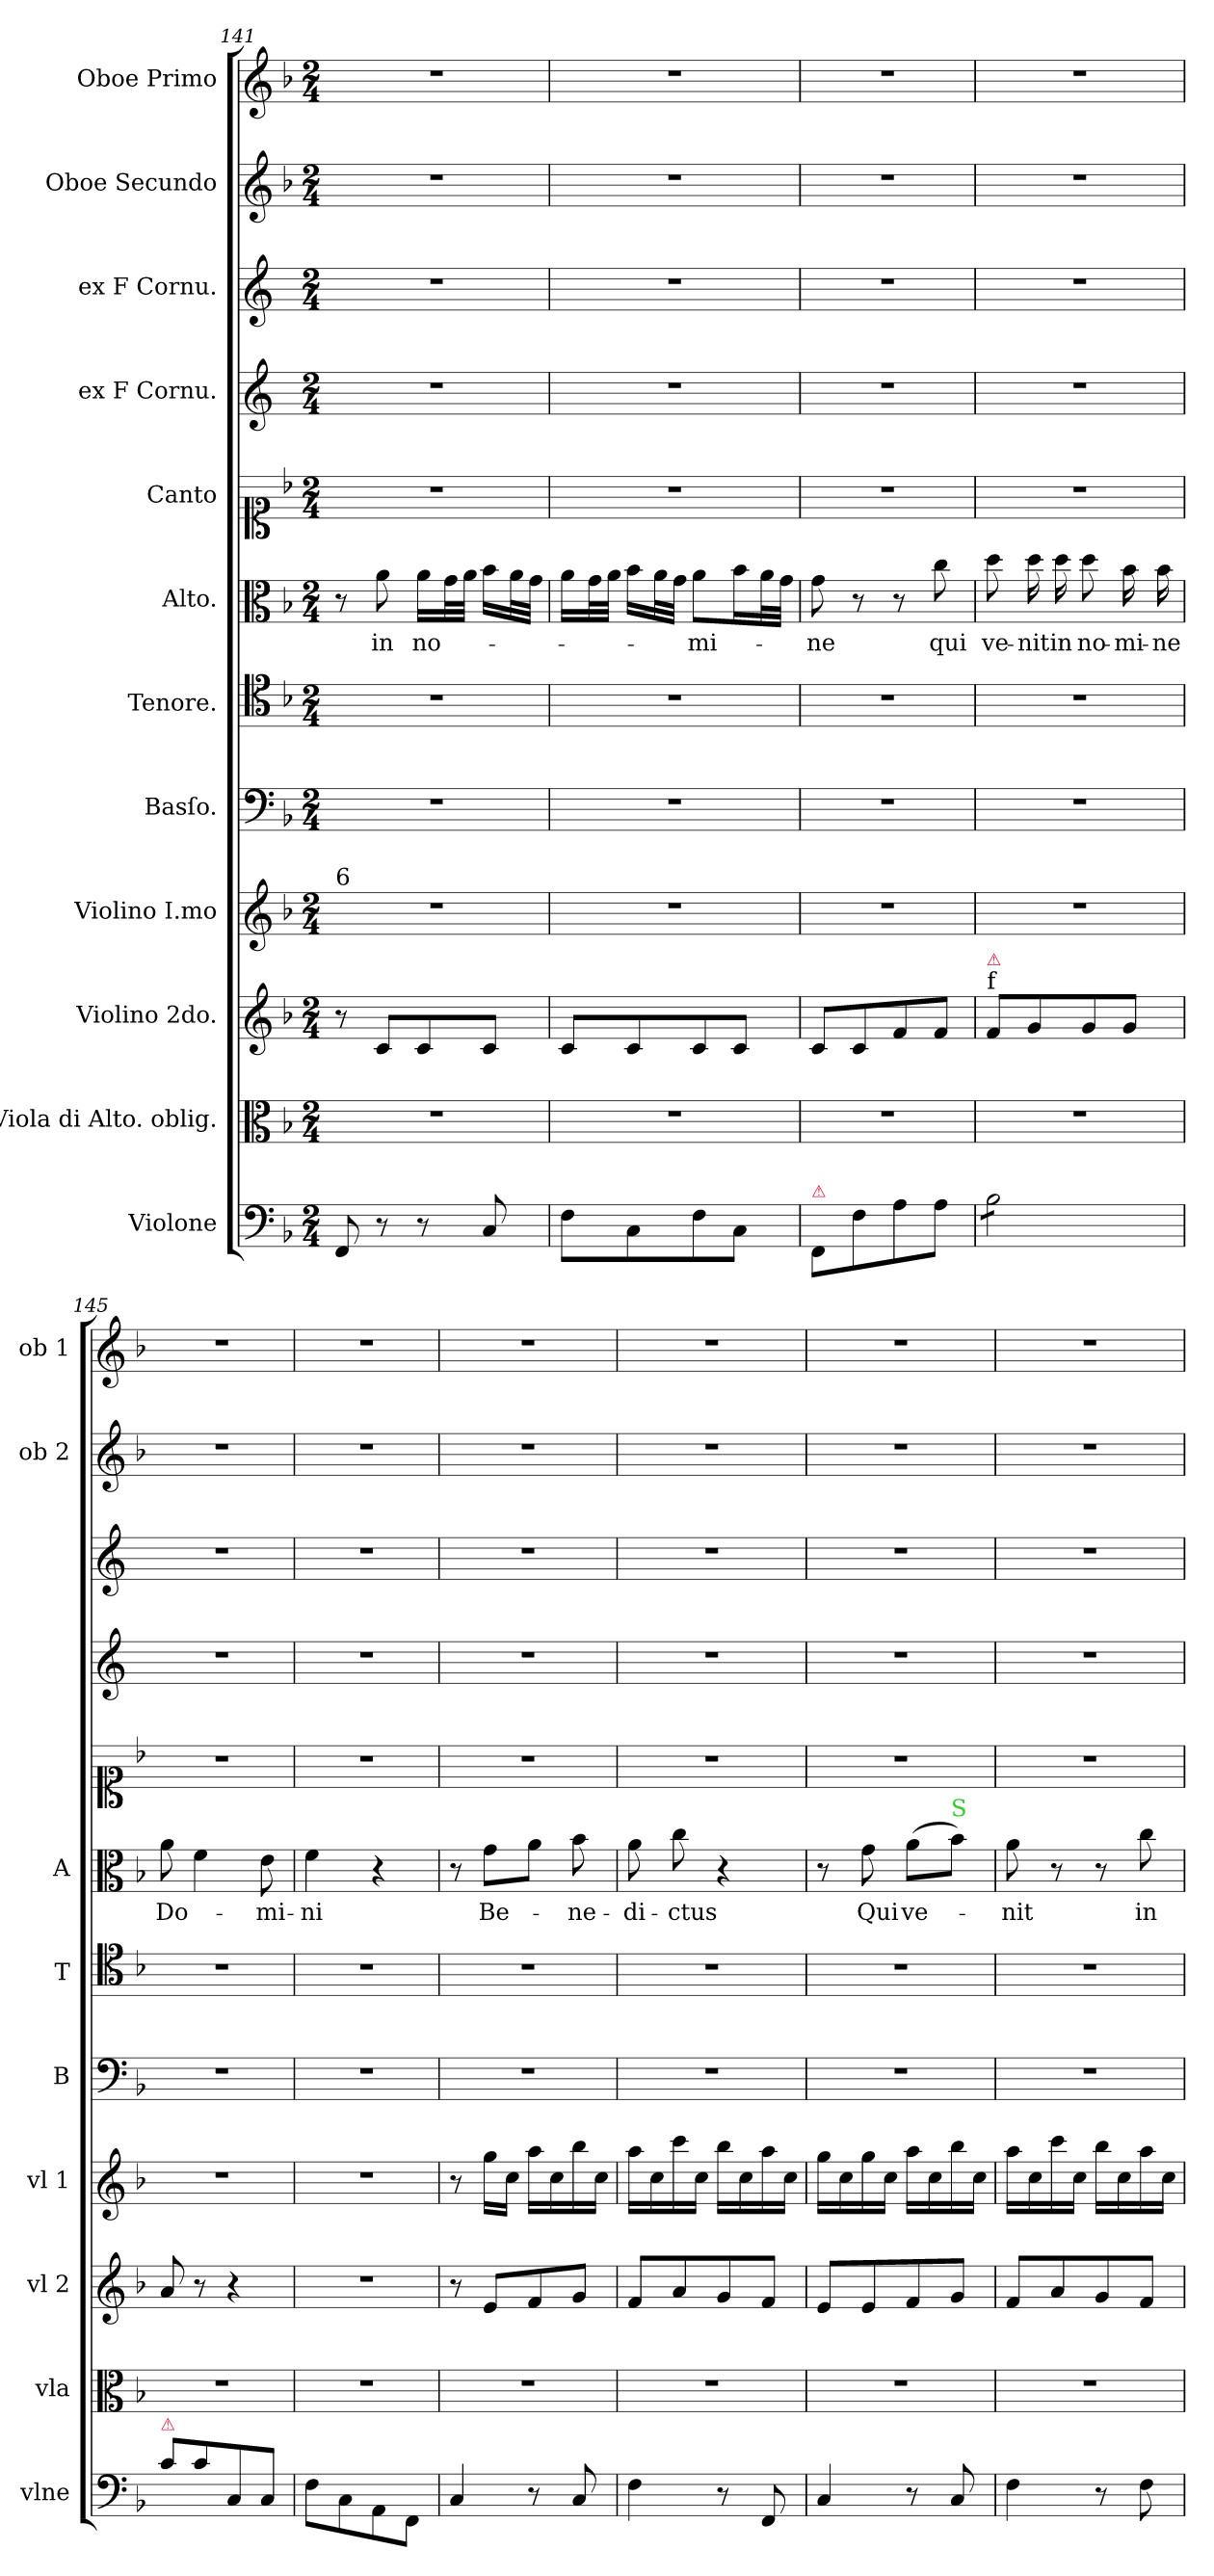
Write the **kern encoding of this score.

**kern	**kern	**kern	**kern	**kern	**kern	**kern	**text	**kern	**kern	**kern	**kern	**kern
*part12	*part11	*part10	*part9	*part8	*part7	*part6	*part6	*part5	*part4	*part3	*part2	*part1
*staff12	*staff11	*staff10	*staff9	*staff8	*staff7	*staff6	*staff6	*staff5	*staff4	*staff3	*staff2	*staff1
*I"Violone	*I"Viola di Alto. oblig.	*I"Violino 2do.	*I"Violino I.mo	*I"Basſo.	*I"Tenore.	*I"Alto.	*	*I"Canto	*I"ex F Cornu.	*I"ex F Cornu.	*I"Oboe Secundo	*I"Oboe Primo
*I'vlne	*I'vla	*I'vl 2	*I'vl 1	*I'B	*I'T	*I'A	*	*	*	*	*I'ob 2	*I'ob 1
*clefF4	*clefC3	*clefG2	*clefG2	*clefF4	*clefC4	*clefC3	*	*clefC1	*clefG2	*clefG2	*clefG2	*clefG2
*ITrd8c12	*	*	*	*	*	*	*	*	*ITrd4c7	*ITrd4c7	*	*
*k[b-]	*k[b-]	*k[b-]	*k[b-]	*k[b-]	*k[b-]	*k[b-]	*	*k[b-]	*k[b-]	*k[b-]	*k[b-]	*k[b-]
*F:	*F:	*F:	*F:	*F:	*F:	*F:	*	*F:	*F:	*F:	*F:	*F:
*M2/4	*M2/4	*M2/4	*M2/4	*M2/4	*M2/4	*M2/4	*	*M2/4	*M2/4	*M2/4	*M2/4	*M2/4
=141	=141	=141	=141	=141	=141	=141	=141	=141	=141	=141	=141	=141
!	!	!	!LO:TX:a:t=6	!	!	!	!	!	!	!	!	!
8FFF/	2r	8r	2r	2r	2r	8r	.	2r	2r	2r	2r	2r
8r	.	8c/L	.	.	.	8a\	in	.	.	.	.	.
8r	.	8c/	.	.	.	16a\LL	no-	.	.	.	.	.
.	.	.	.	.	.	32g\L	.	.	.	.	.	.
.	.	.	.	.	.	32a\JJJ	.	.	.	.	.	.
8CC/	.	8c/J	.	.	.	16b-\LL	.	.	.	.	.	.
.	.	.	.	.	.	32a\L	.	.	.	.	.	.
.	.	.	.	.	.	32g\JJJ	.	.	.	.	.	.
=142	=142	=142	=142	=142	=142	=142	=142	=142	=142	=142	=142	=142
8FF\L	2r	8c/L	2r	2r	2r	16a\LL	.	2r	2r	2r	2r	2r
.	.	.	.	.	.	32g\L	.	.	.	.	.	.
.	.	.	.	.	.	32a\JJJ	.	.	.	.	.	.
8CC\	.	8c/	.	.	.	16b-\LL	.	.	.	.	.	.
.	.	.	.	.	.	32a\L	.	.	.	.	.	.
.	.	.	.	.	.	32g\JJJ	.	.	.	.	.	.
8FF\	.	8c/	.	.	.	8a\L	-mi-	.	.	.	.	.
8CC\J	.	8c/J	.	.	.	16b-\L	.	.	.	.	.	.
.	.	.	.	.	.	32a\L	.	.	.	.	.	.
.	.	.	.	.	.	32g\JJJ	.	.	.	.	.	.
=143	=143	=143	=143	=143	=143	=143	=143	=143	=143	=143	=143	=143
!LO:TX:a:color=crimson:t=⚠	!	!	!	!	!	!	!	!	!	!	!	!
8FFF/L	2r	8c/L	2r	2r	2r	8g\	-ne	2r	2r	2r	2r	2r
8FF\	.	8c/	.	.	.	8r	.	.	.	.	.	.
8AA\	.	8f/	.	.	.	8r	.	.	.	.	.	.
8AA\J	.	8f/J	.	.	.	8cc\	qui	.	.	.	.	.
=144	=144	=144	=144	=144	=144	=144	=144	=144	=144	=144	=144	=144
!	!	!LO:TX:a:t=f	!	!	!	!	!	!	!	!	!	!
!	!	!LO:TX:a:color=crimson:t=⚠	!	!	!	!	!	!	!	!	!	!
*tremolo	*	*	*	*	*	*	*	*	*	*	*	*
8BB-\L	2r	8f/L	2r	2r	2r	8dd\	ve-	2r	2r	2r	2r	2r
8BB-\	.	8g/	.	.	.	16dd\	-nit	.	.	.	.	.
.	.	.	.	.	.	16dd\	in	.	.	.	.	.
8BB-\	.	8g/	.	.	.	8dd\	no-	.	.	.	.	.
8BB-\J	.	8g/J	.	.	.	16b-\	-mi-	.	.	.	.	.
*Xtremolo	*	*	*	*	*	*	*	*	*	*	*	*
.	.	.	.	.	.	16b-\	-ne	.	.	.	.	.
=145	=145	=145	=145	=145	=145	=145	=145	=145	=145	=145	=145	=145
!LO:TX:a:color=crimson:t=⚠	!	!	!	!	!	!	!	!	!	!	!	!
8C\L	2r	8a/	2r	2r	2r	8a\	Do-	2r	2r	2r	2r	2r
8C\	.	8r	.	.	.	4f\	.	.	.	.	.	.
8CC/	.	4r	.	.	.	.	.	.	.	.	.	.
8CC/J	.	.	.	.	.	8e\	-mi-	.	.	.	.	.
=146	=146	=146	=146	=146	=146	=146	=146	=146	=146	=146	=146	=146
8FF\L	2r	2r	2r	2r	2r	4f\	-ni	2r	2r	2r	2r	2r
8CC\	.	.	.	.	.	.	.	.	.	.	.	.
8AAA\	.	.	.	.	.	4r	.	.	.	.	.	.
8FFF\J	.	.	.	.	.	.	.	.	.	.	.	.
=147	=147	=147	=147	=147	=147	=147	=147	=147	=147	=147	=147	=147
4CC/	2r	8r	8r	2r	2r	8r	.	2r	2r	2r	2r	2r
.	.	8e/L	16gg\LL	.	.	8g\L	Be-	.	.	.	.	.
.	.	.	16cc\JJ	.	.	.	.	.	.	.	.	.
8r	.	8f/	16aa\LL	.	.	8a\J	.	.	.	.	.	.
.	.	.	16cc\	.	.	.	.	.	.	.	.	.
8CC/	.	8g/J	16bb-\	.	.	8b-\	-ne-	.	.	.	.	.
.	.	.	16cc\JJ	.	.	.	.	.	.	.	.	.
=148	=148	=148	=148	=148	=148	=148	=148	=148	=148	=148	=148	=148
4FF\	2r	8f/L	16aa\LL	2r	2r	8a\	-di-	2r	2r	2r	2r	2r
.	.	.	16cc\	.	.	.	.	.	.	.	.	.
.	.	8a/	16ccc\	.	.	8cc\	-ctus	.	.	.	.	.
.	.	.	16cc\JJ	.	.	.	.	.	.	.	.	.
8r	.	8g/	16bb-\LL	.	.	4r	.	.	.	.	.	.
.	.	.	16cc\	.	.	.	.	.	.	.	.	.
8FFF/	.	8f/J	16aa\	.	.	.	.	.	.	.	.	.
.	.	.	16cc\JJ	.	.	.	.	.	.	.	.	.
=149	=149	=149	=149	=149	=149	=149	=149	=149	=149	=149	=149	=149
4CC/	2r	8e/L	16gg\LL	2r	2r	8r	.	2r	2r	2r	2r	2r
.	.	.	16cc\	.	.	.	.	.	.	.	.	.
.	.	8e/	16gg\	.	.	8g\	Qui	.	.	.	.	.
.	.	.	16cc\JJ	.	.	.	.	.	.	.	.	.
8r	.	8f/	16aa\LL	.	.	(8a\L	ve-	.	.	.	.	.
.	.	.	16cc\	.	.	.	.	.	.	.	.	.
!	!	!	!	!	!	!LO:TX:a:color=limegreen:t=S	!	!	!	!	!	!
8CC/	.	8g/J	16bb-\	.	.	8b-\J)	.	.	.	.	.	.
.	.	.	16cc\JJ	.	.	.	.	.	.	.	.	.
=150	=150	=150	=150	=150	=150	=150	=150	=150	=150	=150	=150	=150
4FF\	2r	8f/L	16aa\LL	2r	2r	8a\	-nit	2r	2r	2r	2r	2r
.	.	.	16cc\	.	.	.	.	.	.	.	.	.
.	.	8a/	16ccc\	.	.	8r	.	.	.	.	.	.
.	.	.	16cc\JJ	.	.	.	.	.	.	.	.	.
8r	.	8g/	16bb-\LL	.	.	8r	.	.	.	.	.	.
.	.	.	16cc\	.	.	.	.	.	.	.	.	.
8FF\	.	8f/J	16aa\	.	.	8cc\	in	.	.	.	.	.
.	.	.	16cc\JJ	.	.	.	.	.	.	.	.	.
=	=	=	=	=	=	=	=	=	=	=	=	=
*-	*-	*-	*-	*-	*-	*-	*-	*-	*-	*-	*-	*-
